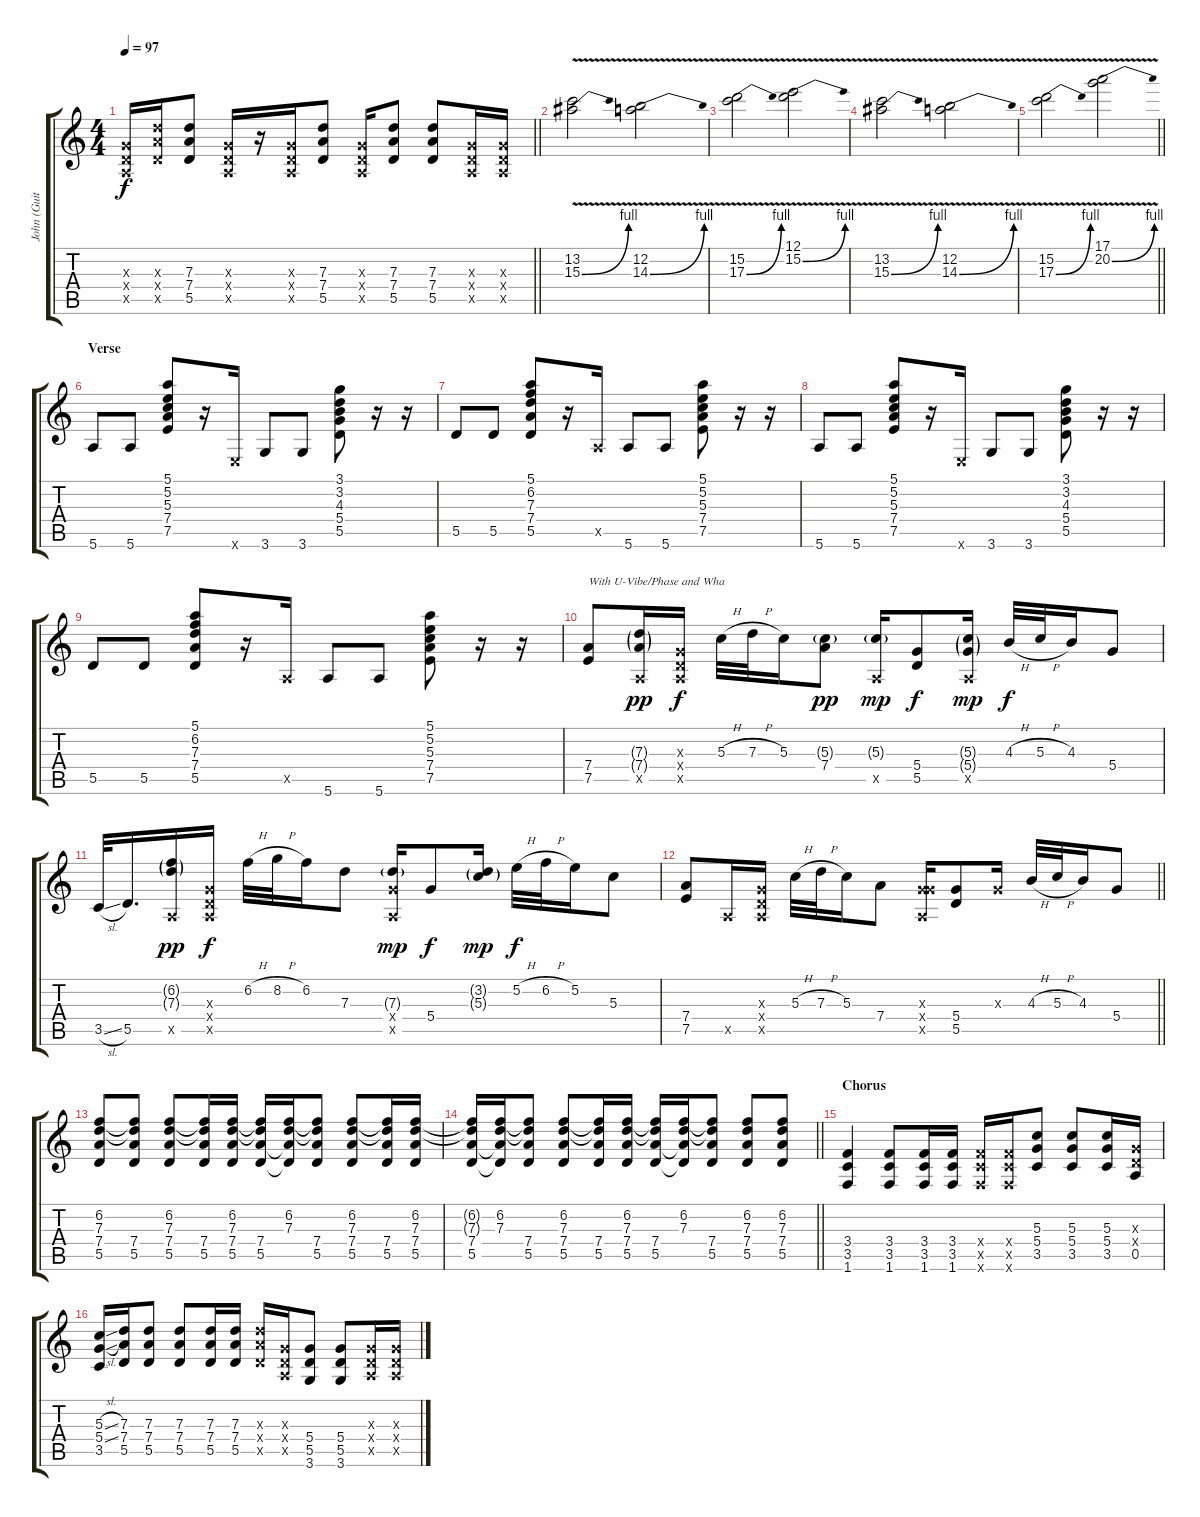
\track ("John (Guitar 1)" "John (Guit") {instrument electricguitarclean}
\staff {score tabs}
\tuning (E4 B3 G3 D3 A2 E2) {hide}
\ts (4 4)
\tempo 97
\clef g2
\barLineRight lightlight
\ks c
(0.3{x} 0.4{x} 0.5{x}).16{dy f} (7.3{x} 7.4{x} 5.5{x}).16 (7.3 7.4 5.5).8 (0.3{x} 0.4{x} 0.5{x}).16 r.16 (0.3{x} 0.4{x} 0.5{x}).16 (7.3 7.4 5.5).8 (0.3{x} 0.4{x} 0.5{x}).16 (7.3 7.4 5.5).8 (7.3 7.4 5.5).8 (0.3{x} 0.4{x} 0.5{x}).16 (0.3{x} 0.4{x} 0.5{x}).16 |
(13.2 15.3{be (bend 0 0 60 4) v}).2{volume 9 instrument electricguitarclean} (12.2 14.3{be (bend 0 0 60 4) v}).2 |
(15.2 17.3{be (bend 0 0 60 4) v}).2 (12.1 15.2{be (bend 0 0 60 4) v}).2 |
(13.2 15.3{be (bend 0 0 60 4) v}).2 (12.2 14.3{be (bend 0 0 60 4) v}).2 |
\barLineRight lightlight
(15.2 17.3{be (bend 0 0 60 4) v}).2 (17.1 20.2{be (bend 0 0 60 4) v}).2 |
\section ("" "Verse")
5.6.8{volume 10 instrument electricguitarclean} 5.6.8 (5.1 5.2 5.3 7.4 7.5).8 r.16 0.6{x}.16 3.6.8 3.6.8 (3.1 3.2 4.3 5.4 5.5).8 r.16 r.16 |
5.5.8 5.5.8 (5.1 6.2 7.3 7.4 5.5).8 r.16 0.5{x}.16 5.6.8 5.6.8 (5.1 5.2 5.3 7.4 7.5).8 r.16 r.16 |
5.6.8 5.6.8 (5.1 5.2 5.3 7.4 7.5).8 r.16 0.6{x}.16 3.6.8 3.6.8 (3.1 3.2 4.3 5.4 5.5).8 r.16 r.16 |
5.5.8 5.5.8 (5.1 6.2 7.3 7.4 5.5).8 r.16 0.5{x}.16 5.6.8 5.6.8 (5.1 5.2 5.3 7.4 7.5).8 r.16 r.16 |
(7.4 7.5).8{txt "With U-Vibe/Phase and Wha" volume 16 instrument electricguitarclean} (7.3{g} 7.4{g} 0.5{x}).16{dy pp} (0.3{x} 0.4{x} 0.5{x}).16{dy f} 5.3{h}.32 7.3{h}.32 5.3.16 (5.3{g} 7.4).8{dy pp} (5.3{g} 0.5{x}).16{dy mp} (5.4 5.5).8{dy f} (5.3{g} 5.4{g} 0.5{x}).16{dy mp} 4.3{h}.32{dy f} 5.3{h}.32 4.3.16 5.4.8 |
3.5{sl}.32 5.5.16{d} (6.2{g} 7.3{g} 0.5{x}).16{dy pp} (0.3{x} 0.4{x} 0.5{x}).16{dy f} 6.2{h}.32 8.2{h}.32 6.2.16 7.3.8 (7.3{g} 5.4{x} 0.5{x}).16{dy mp} 5.4.8{dy f} (3.2{g} 5.3{g}).16{dy mp} 5.2{h}.32{dy f} 6.2{h}.32 5.2.16 5.3.8 |
\barLineRight lightlight
(7.4 7.5).8 0.5{x}.16 (0.3{x} 0.4{x} 0.5{x}).16 5.3{h}.32 7.3{h}.32 5.3.16 7.4.8 (0.3{x} 5.4{x} 0.5{x}).16 (5.4 5.5).8 0.3{x}.16 4.3{h}.32 5.3{h}.32 4.3.16 5.4.8 |
(6.2 7.3 7.4 5.5).8{volume 12 instrument electricguitarclean} (6.2{t} 7.3{t} 7.4 5.5).8 (6.2 7.3 7.4 5.5).8 (6.2{t} 7.3{t} 7.4 5.5).16 (6.2 7.3 7.4 5.5).16 (6.2{t} 7.3{t} 7.4 5.5).16 (6.2 7.3 7.4{t} 5.5{t}).16 (6.2{t} 7.3{t} 7.4 5.5).8 (6.2 7.3 7.4 5.5).8 (6.2{t} 7.3{t} 7.4 5.5).16 (6.2 7.3 7.4 5.5).16 |
\barLineRight lightlight
(6.2{t} 7.3{t} 7.4 5.5).16 (6.2 7.3 7.4{t} 5.5{t}).16 (6.2{t} 7.3{t} 7.4 5.5).8 (6.2 7.3 7.4 5.5).8 (6.2{t} 7.3{t} 7.4 5.5).16 (6.2 7.3 7.4 5.5).16 (6.2{t} 7.3{t} 7.4 5.5).16 (6.2 7.3 7.4{t} 5.5{t}).16 (6.2{t} 7.3{t} 7.4 5.5).8 (6.2 7.3 7.4 5.5).8 (6.2 7.3 7.4 5.5).8 |
\section ("" "Chorus")
(3.4 3.5 1.6).4{instrument overdrivenguitar} (3.4 3.5 1.6).8 (3.4 3.5 1.6).16 (3.4 3.5 1.6).16 (3.4{x} 3.5{x} 1.6{x}).16 (3.4{x} 3.5{x} 1.6{x}).16 (5.3 5.4 3.5).8 (5.3 5.4 3.5).8 (5.3 5.4 3.5).16 (0.3{x} 0.4{x} 0.5).16 |
(5.3{sl} 5.4{sl} 3.5).16 (7.3 7.4 5.5).16 (7.3 7.4 5.5).8 (7.3 7.4 5.5).8 (7.3 7.4 5.5).16 (7.3 7.4 5.5).16 (7.3{x} 7.4{x} 5.5{x}).16 (0.3{x} 0.4{x} 0.5{x}).16 (5.4 5.5 3.6).8 (5.4 5.5 3.6).8 (0.3{x} 0.4{x} 0.5{x}).16 (0.3{x} 0.4{x} 0.5{x}).16
